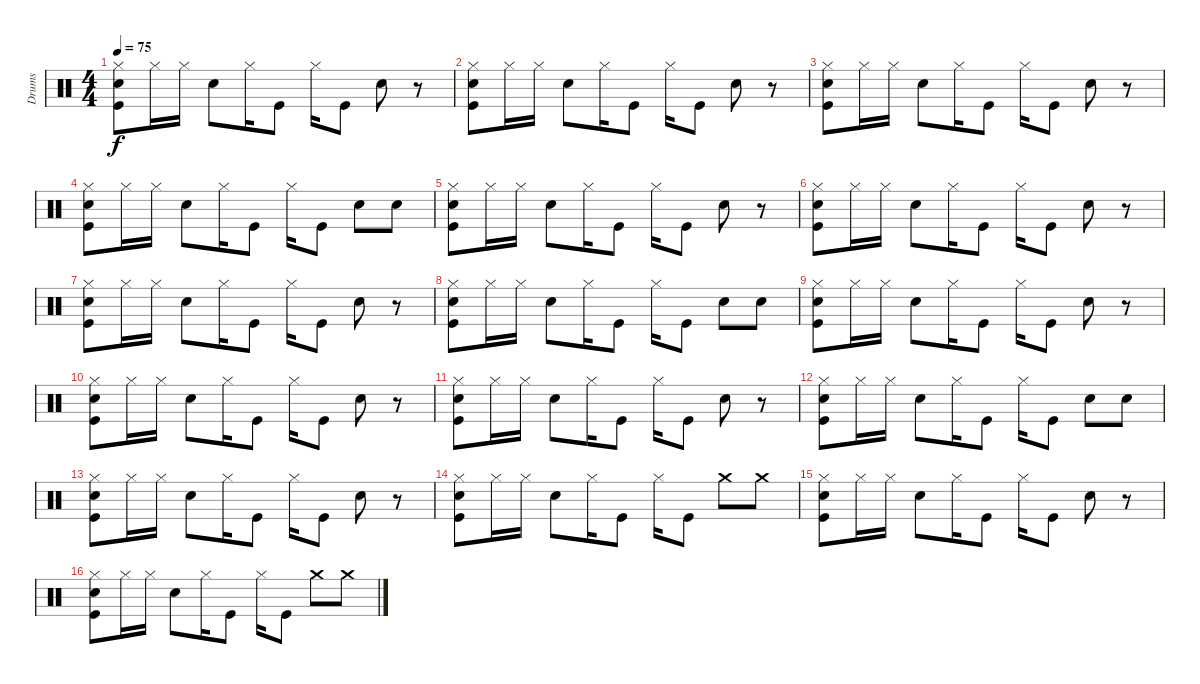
\track ("Drums" "Drums") {instrument percussion}
\staff {score}
\articulation defaults
\ts (4 4)
\tempo 75
\clef neutral
\ks c
("Kick (hit)" "Electric Snare (hit)" "Hi-Hat (closed)").8{dy f} "Hi-Hat (closed)".16 "Hi-Hat (closed)".16 "Electric Snare (hit)".8 "Hi-Hat (closed)".16 "Kick (hit)".8 "Hi-Hat (closed)".16 "Kick (hit)".8 "Electric Snare (hit)".8 r.8 |
("Kick (hit)" "Electric Snare (hit)" "Hi-Hat (closed)").8 "Hi-Hat (closed)".16 "Hi-Hat (closed)".16 "Electric Snare (hit)".8 "Hi-Hat (closed)".16 "Kick (hit)".8 "Hi-Hat (closed)".16 "Kick (hit)".8 "Electric Snare (hit)".8 r.8 |
("Kick (hit)" "Electric Snare (hit)" "Hi-Hat (closed)").8 "Hi-Hat (closed)".16 "Hi-Hat (closed)".16 "Electric Snare (hit)".8 "Hi-Hat (closed)".16 "Kick (hit)".8 "Hi-Hat (closed)".16 "Kick (hit)".8 "Electric Snare (hit)".8 r.8 |
("Kick (hit)" "Electric Snare (hit)" "Hi-Hat (closed)").8 "Hi-Hat (closed)".16 "Hi-Hat (closed)".16 "Electric Snare (hit)".8 "Hi-Hat (closed)".16 "Kick (hit)".8 "Hi-Hat (closed)".16 "Kick (hit)".8 "Electric Snare (hit)".8 "Electric Snare (hit)".8 |
("Kick (hit)" "Electric Snare (hit)" "Hi-Hat (closed)").8 "Hi-Hat (closed)".16 "Hi-Hat (closed)".16 "Electric Snare (hit)".8 "Hi-Hat (closed)".16 "Kick (hit)".8 "Hi-Hat (closed)".16 "Kick (hit)".8 "Electric Snare (hit)".8 r.8 |
("Kick (hit)" "Electric Snare (hit)" "Hi-Hat (closed)").8 "Hi-Hat (closed)".16 "Hi-Hat (closed)".16 "Electric Snare (hit)".8 "Hi-Hat (closed)".16 "Kick (hit)".8 "Hi-Hat (closed)".16 "Kick (hit)".8 "Electric Snare (hit)".8 r.8 |
("Kick (hit)" "Electric Snare (hit)" "Hi-Hat (closed)").8 "Hi-Hat (closed)".16 "Hi-Hat (closed)".16 "Electric Snare (hit)".8 "Hi-Hat (closed)".16 "Kick (hit)".8 "Hi-Hat (closed)".16 "Kick (hit)".8 "Electric Snare (hit)".8 r.8 |
("Kick (hit)" "Electric Snare (hit)" "Hi-Hat (closed)").8 "Hi-Hat (closed)".16 "Hi-Hat (closed)".16 "Electric Snare (hit)".8 "Hi-Hat (closed)".16 "Kick (hit)".8 "Hi-Hat (closed)".16 "Kick (hit)".8 "Electric Snare (hit)".8 "Electric Snare (hit)".8 |
("Kick (hit)" "Electric Snare (hit)" "Hi-Hat (closed)").8 "Hi-Hat (closed)".16 "Hi-Hat (closed)".16 "Electric Snare (hit)".8 "Hi-Hat (closed)".16 "Kick (hit)".8 "Hi-Hat (closed)".16 "Kick (hit)".8 "Electric Snare (hit)".8 r.8 |
("Kick (hit)" "Electric Snare (hit)" "Hi-Hat (closed)").8 "Hi-Hat (closed)".16 "Hi-Hat (closed)".16 "Electric Snare (hit)".8 "Hi-Hat (closed)".16 "Kick (hit)".8 "Hi-Hat (closed)".16 "Kick (hit)".8 "Electric Snare (hit)".8 r.8 |
("Kick (hit)" "Electric Snare (hit)" "Hi-Hat (closed)").8 "Hi-Hat (closed)".16 "Hi-Hat (closed)".16 "Electric Snare (hit)".8 "Hi-Hat (closed)".16 "Kick (hit)".8 "Hi-Hat (closed)".16 "Kick (hit)".8 "Electric Snare (hit)".8 r.8 |
("Kick (hit)" "Electric Snare (hit)" "Hi-Hat (closed)").8 "Hi-Hat (closed)".16 "Hi-Hat (closed)".16 "Electric Snare (hit)".8 "Hi-Hat (closed)".16 "Kick (hit)".8 "Hi-Hat (closed)".16 "Kick (hit)".8 "Electric Snare (hit)".8 "Electric Snare (hit)".8 |
("Kick (hit)" "Electric Snare (hit)" "Hi-Hat (closed)").8 "Hi-Hat (closed)".16 "Hi-Hat (closed)".16 "Electric Snare (hit)".8 "Hi-Hat (closed)".16 "Kick (hit)".8 "Hi-Hat (closed)".16 "Kick (hit)".8 "Electric Snare (hit)".8 r.8 |
("Kick (hit)" "Electric Snare (hit)" "Hi-Hat (closed)").8 "Hi-Hat (closed)".16 "Hi-Hat (closed)".16 "Electric Snare (hit)".8 "Hi-Hat (closed)".16 "Kick (hit)".8 "Hi-Hat (closed)".16 "Kick (hit)".8 "Crash medium (hit)".8 "Crash medium (hit)".8 |
("Kick (hit)" "Electric Snare (hit)" "Hi-Hat (closed)").8 "Hi-Hat (closed)".16 "Hi-Hat (closed)".16 "Electric Snare (hit)".8 "Hi-Hat (closed)".16 "Kick (hit)".8 "Hi-Hat (closed)".16 "Kick (hit)".8 "Electric Snare (hit)".8 r.8 |
("Kick (hit)" "Electric Snare (hit)" "Hi-Hat (closed)").8 "Hi-Hat (closed)".16 "Hi-Hat (closed)".16 "Electric Snare (hit)".8 "Hi-Hat (closed)".16 "Kick (hit)".8 "Hi-Hat (closed)".16 "Kick (hit)".8 "Crash medium (hit)".8 "Crash medium (hit)".8
